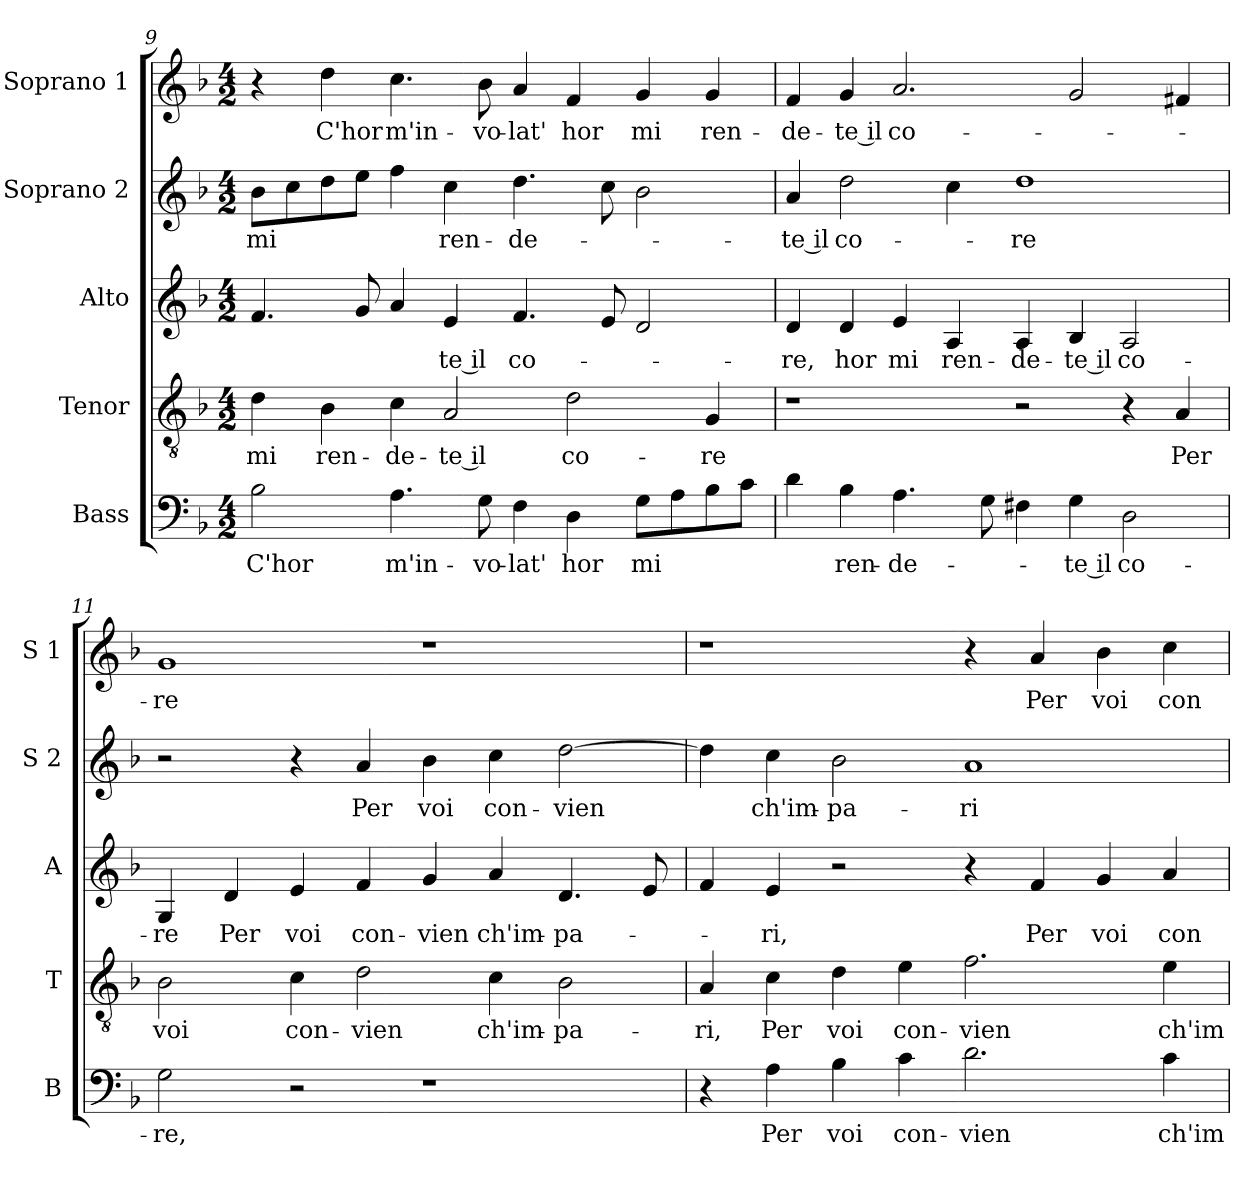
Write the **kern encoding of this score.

**kern	**text	**kern	**text	**kern	**text	**kern	**text	**kern	**text
*part5	*part5	*part4	*part4	*part3	*part3	*part2	*part2	*part1	*part1
*staff5	*staff5	*staff4	*staff4	*staff3	*staff3	*staff2	*staff2	*staff1	*staff1
*I"Bass	*	*I"Tenor	*	*I"Alto	*	*I"Soprano 2	*	*I"Soprano 1	*
*I'B	*	*I'T	*	*I'A	*	*I'S 2	*	*I'S 1	*
*clefF4	*	*clefGv2	*	*clefG2	*	*clefG2	*	*clefG2	*
*k[b-]	*	*k[b-]	*	*k[b-]	*	*k[b-]	*	*k[b-]	*
*F:	*	*F:	*	*F:	*	*F:	*	*F:	*
*M4/2	*	*M4/2	*	*M4/2	*	*M4/2	*	*M4/2	*
=9	=9	=9	=9	=9	=9	=9	=9	=9	=9
!	!LO:LY:b	!	!	!	!	!	!	!	!
!	!	!	!LO:LY:b	!	!	!	!	!	!
!	!	!	!	!	!	!	!LO:LY:b	!	!
2B-\	C'hor	4d\	mi	4.f/	.	8b-\L	mi	4r	.
.	.	.	.	.	.	8cc\	.	.	.
!	!	!	!LO:LY:b	!	!	!	!	!	!
!	!	!	!	!	!	!	!	!	!LO:LY:b
.	.	4B-\	ren-	.	.	8dd\	.	4dd\	C'hor
.	.	.	.	8g/	.	8ee\J	.	.	.
!	!LO:LY:b	!	!	!	!	!	!	!	!
!	!	!	!LO:LY:b	!	!	!	!	!	!
!	!	!	!	!	!	!	!	!	!LO:LY:b
4.A\	m'in-	4c\	-de-	4a/	.	4ff\	.	4.cc\	m'in-
!	!	!	!LO:LY:b	!	!	!	!	!	!
!	!	!	!	!	!LO:LY:b	!	!	!	!
!	!	!	!	!	!	!	!LO:LY:b	!	!
.	.	2A/	-te il	4e/	-te il	4cc\	ren-	.	.
!	!LO:LY:b	!	!	!	!	!	!	!	!
!	!	!	!	!	!	!	!	!	!LO:LY:b
8G\	-vo-	.	.	.	.	.	.	8b-\	-vo-
!	!LO:LY:b	!	!	!	!	!	!	!	!
!	!	!	!	!	!LO:LY:b	!	!	!	!
!	!	!	!	!	!	!	!LO:LY:b	!	!
!	!	!	!	!	!	!	!	!	!LO:LY:b
4F\	-lat'	.	.	4.f/	co-	4.dd\	-de-	4a/	-lat'
!	!LO:LY:b	!	!	!	!	!	!	!	!
!	!	!	!LO:LY:b	!	!	!	!	!	!
!	!	!	!	!	!	!	!	!	!LO:LY:b
4D\	hor	2d\	co-	.	.	.	.	4f/	hor
.	.	.	.	8e/	.	8cc\	.	.	.
!	!LO:LY:b	!	!	!	!	!	!	!	!
!	!	!	!	!	!	!	!	!	!LO:LY:b
8G\L	mi	.	.	2d/	.	2b-\	.	4g/	mi
8A\	.	.	.	.	.	.	.	.	.
!	!	!	!LO:LY:b	!	!	!	!	!	!
!	!	!	!	!	!	!	!	!	!LO:LY:b
8B-\	.	4G/	-re	.	.	.	.	4g/	ren-
8c\J	.	.	.	.	.	.	.	.	.
!!LO:LB:g=z
=10	=10	=10	=10	=10	=10	=10	=10	=10	=10
!	!	!	!	!	!LO:LY:b	!	!	!	!
!	!	!	!	!	!	!	!LO:LY:b	!	!
!	!	!	!	!	!	!	!	!	!LO:LY:b
4d\	.	1r	.	4d/	-re,	4a/	-te il	4f/	-de-
!	!LO:LY:b	!	!	!	!	!	!	!	!
!	!	!	!	!	!LO:LY:b	!	!	!	!
!	!	!	!	!	!	!	!LO:LY:b	!	!
!	!	!	!	!	!	!	!	!	!LO:LY:b
4B-\	ren-	.	.	4d/	hor	2dd\	co-	4g/	-te il
!	!LO:LY:b	!	!	!	!	!	!	!	!
!	!	!	!	!	!LO:LY:b	!	!	!	!
!	!	!	!	!	!	!	!	!	!LO:LY:b
4.A\	-de-	.	.	4e/	mi	.	.	2.a/	co-
!	!	!	!	!	!LO:LY:b	!	!	!	!
.	.	.	.	4A/	ren-	4cc\	.	.	.
8G\	.	.	.	.	.	.	.	.	.
!	!	!	!	!	!LO:LY:b	!	!	!	!
!	!	!	!	!	!	!	!LO:LY:b	!	!
4F#X\	.	2r	.	4A/	-de-	1dd	-re	.	.
!	!LO:LY:b	!	!	!	!	!	!	!	!
!	!	!	!	!	!LO:LY:b	!	!	!	!
4G\	-te il	.	.	4B-/	-te il	.	.	2g/	.
!	!LO:LY:b	!	!	!	!	!	!	!	!
!	!	!	!	!	!LO:LY:b	!	!	!	!
2D\	co-	4r	.	2A/	co-	.	.	.	.
!	!	!	!LO:LY:b	!	!	!	!	!	!
.	.	4A/	Per	.	.	.	.	4f#X/	.
=11	=11	=11	=11	=11	=11	=11	=11	=11	=11
!	!LO:LY:b	!	!	!	!	!	!	!	!
!	!	!	!LO:LY:b	!	!	!	!	!	!
!	!	!	!	!	!LO:LY:b	!	!	!	!
!	!	!	!	!	!	!	!	!	!LO:LY:b
2G\	-re,	2B-\	voi	4G/	-re	2r	.	1g	-re
!	!	!	!	!	!LO:LY:b	!	!	!	!
.	.	.	.	4d/	Per	.	.	.	.
!	!	!	!LO:LY:b	!	!	!	!	!	!
!	!	!	!	!	!LO:LY:b	!	!	!	!
2r	.	4c\	con-	4e/	voi	4r	.	.	.
!	!	!	!LO:LY:b	!	!	!	!	!	!
!	!	!	!	!	!LO:LY:b	!	!	!	!
!	!	!	!	!	!	!	!LO:LY:b	!	!
.	.	2d\	-vien	4f/	con-	4a/	Per	.	.
!	!	!	!	!	!LO:LY:b	!	!	!	!
!	!	!	!	!	!	!	!LO:LY:b	!	!
1r	.	.	.	4g/	-vien	4b-\	voi	1r	.
!	!	!	!LO:LY:b	!	!	!	!	!	!
!	!	!	!	!	!LO:LY:b	!	!	!	!
!	!	!	!	!	!	!	!LO:LY:b	!	!
.	.	4c\	ch'im-	4a/	ch'im-	4cc\	con-	.	.
!	!	!	!LO:LY:b	!	!	!	!	!	!
!	!	!	!	!	!LO:LY:b	!	!	!	!
!	!	!	!	!	!	!	!LO:LY:b	!	!
.	.	2B-\	-pa-	4.d/	-pa-	[2dd\	-vien	.	.
.	.	.	.	8e/	.	.	.	.	.
=12	=12	=12	=12	=12	=12	=12	=12	=12	=12
!	!	!	!LO:LY:b	!	!	!	!	!	!
4r	.	4A/	-ri,	4f/	.	4dd\]	.	1r	.
!	!LO:LY:b	!	!	!	!	!	!	!	!
!	!	!	!LO:LY:b	!	!	!	!	!	!
!	!	!	!	!	!LO:LY:b	!	!	!	!
!	!	!	!	!	!	!	!LO:LY:b	!	!
4A\	Per	4c\	Per	4e/	-ri,	4cc\	ch'im-	.	.
!	!LO:LY:b	!	!	!	!	!	!	!	!
!	!	!	!LO:LY:b	!	!	!	!	!	!
!	!	!	!	!	!	!	!LO:LY:b	!	!
4B-\	voi	4d\	voi	2r	.	2b-\	-pa-	.	.
!	!LO:LY:b	!	!	!	!	!	!	!	!
!	!	!	!LO:LY:b	!	!	!	!	!	!
4c\	con-	4e\	con-	.	.	.	.	.	.
!	!LO:LY:b	!	!	!	!	!	!	!	!
!	!	!	!LO:LY:b	!	!	!	!	!	!
!	!	!	!	!	!	!	!LO:LY:b	!	!
2.d\	-vien	2.f\	-vien	4r	.	1a	-ri	4r	.
!	!	!	!	!	!LO:LY:b	!	!	!	!
!	!	!	!	!	!	!	!	!	!LO:LY:b
.	.	.	.	4f/	Per	.	.	4a/	Per
!	!	!	!	!	!LO:LY:b	!	!	!	!
!	!	!	!	!	!	!	!	!	!LO:LY:b
.	.	.	.	4g/	voi	.	.	4b-\	voi
!	!LO:LY:b	!	!	!	!	!	!	!	!
!	!	!	!LO:LY:b	!	!	!	!	!	!
!	!	!	!	!	!LO:LY:b	!	!	!	!
!	!	!	!	!	!	!	!	!	!LO:LY:b
4c\	ch'im-	4e\	ch'im-	4a/	con-	.	.	4cc\	con-
=	=	=	=	=	=	=	=	=	=
*-	*-	*-	*-	*-	*-	*-	*-	*-	*-
